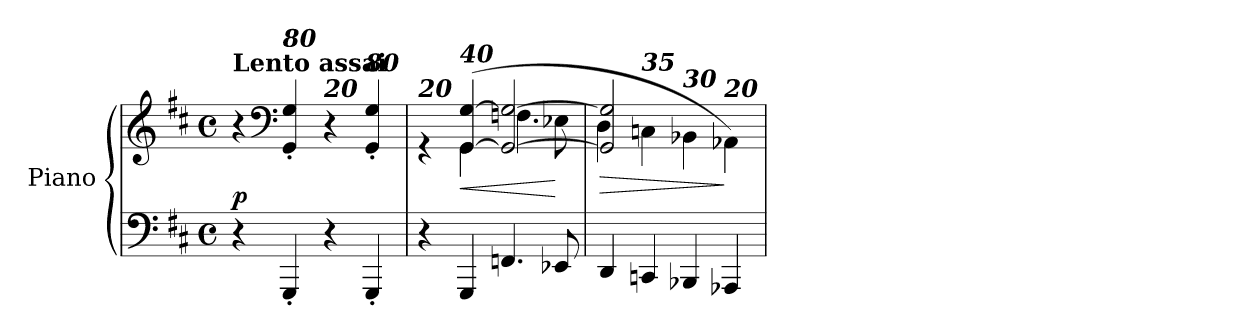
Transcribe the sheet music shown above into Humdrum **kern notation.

**kern	**kern	**dynam
*part1	*part1	*part1
*staff2	*staff1	*staff1/2
*I"Piano	*	*
*I'Pno	*	*
*clefF4	*clefG2	*
*k[f#c#]	*k[f#c#]	*
*M4/4	*M4/4	*
*met(c)	*met(c)	*
=1	=1	=1
!	!LO:TX:a:B:t=Lento assai	!
!	!	!LO:DY:a=2
4r	4r	p
*	*clefF4	*
!	!LO:TX:a:Bi:t=80	!
!	!	!LO:DY:b
4GGG'/	4GG/' 4G/'	other-dynamics
!	!LO:TX:a:Bi:t=20	!
4r	4r	.
!	!LO:TX:a:Bi:t=80	!
4GGG'/	4GG/' 4G/'	.
=2	=2	=2
*	*^	*
!	!LO:TX:a:Bi:t=20	!	!
4r	4rGG	4ryy	.
!	!LO:TX:a:Bi:t=40	!	!
!	!	!	!LO:HP:b
4GGG/	([4GG/ [4G/	4GG\	<
4.FFn/	2GG/_ 2G/_	4.Fn\	.
8EE-X/	.	8E-X\	[
=3	=3	=3	=3
!	!	!	!LO:HP:b
4DD/	2GG/] 2G/]	4D\	>
!	!	!LO:TX:a:Bi:t=35	!
4CCn/	.	4Cn\	.
!	!LO:TX:a:Bi:t=30	!	!
4BBB-X/	2ryy	4BB-X\	.
!	!	!LO:TX:a:Bi:t=20	!
4AAA-X/	.	4AA-X\)	]
*	*v	*v	*
=	=	=
*-	*-	*-
